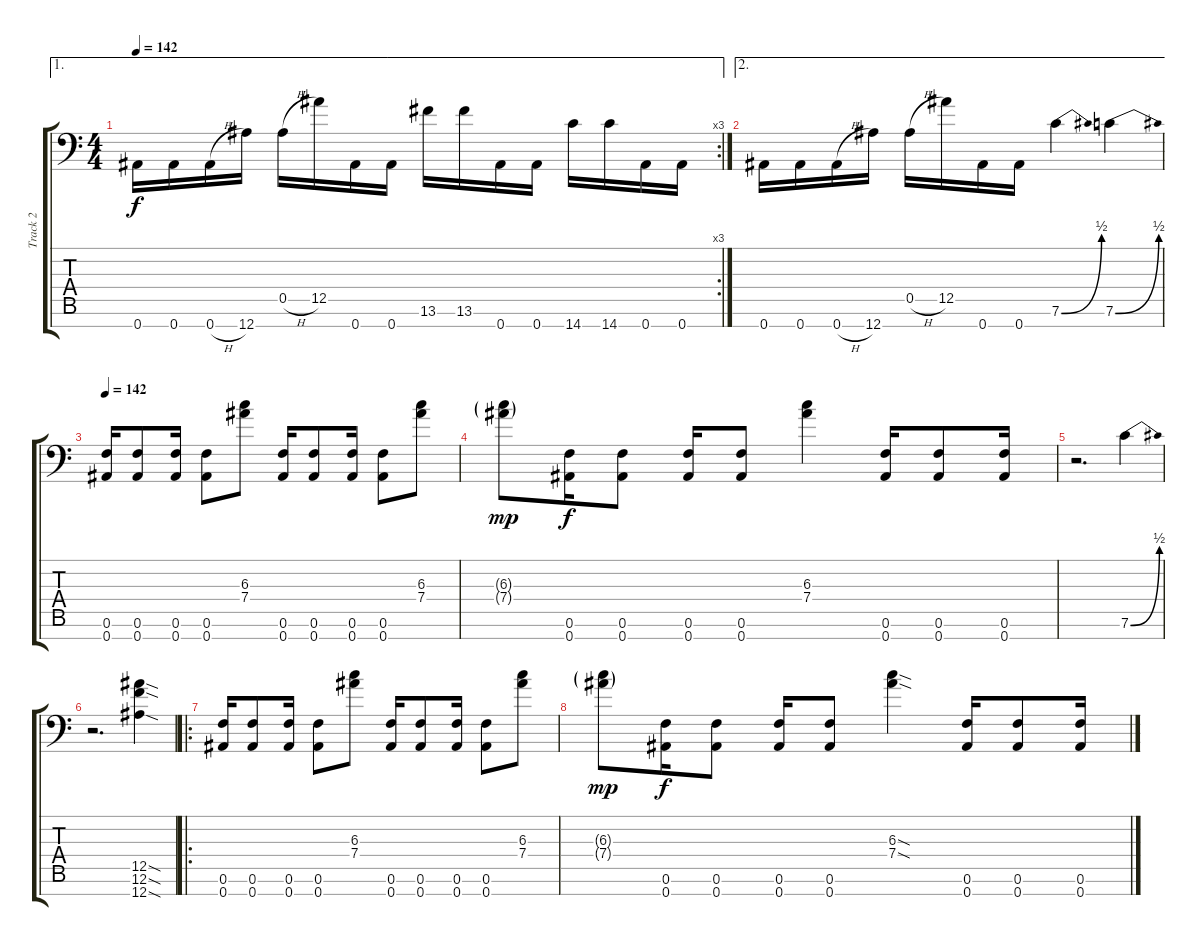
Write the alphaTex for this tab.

\track ("Track 2" "Track 2") {instrument distortionguitar}
\staff {score tabs}
\tuning (Eb4 Bb3 Gb3 Eb3 Bb2 F2 Bb1) {hide}
\ae 1
\rc 3
\ts (4 4)
\tempo 142
\clef f4
\ks c
0.7.16{dy f} 0.7.16 0.7{h}.16 12.7.16 0.5{h}.16 12.5.16 0.7.16 0.7.16 13.6.16 13.6.16 0.7.16 0.7.16 14.7.16 14.7.16 0.7.16 0.7.16 |
\ae 2
0.7.16 0.7.16 0.7{h}.16 12.7.16 0.5{h}.16 12.5.16 0.7.16 0.7.16 7.6{be (bend 0 0 60 2)}.4 7.6{be (bend 0 0 60 2)}.4 |
\tempo 142
(0.6 0.7).16 (0.6 0.7).8 (0.6 0.7).16 (0.6 0.7).8 (6.3 7.4).8 (0.6 0.7).16 (0.6 0.7).8 (0.6 0.7).16 (0.6 0.7).8 (6.3 7.4).8 |
(6.3{g} 7.4{g}).8{dy mp} (0.6 0.7).16{dy f} (0.6 0.7).8 (0.6 0.7).16 (0.6 0.7).8 (6.3 7.4).4 (0.6 0.7).16 (0.6 0.7).8 (0.6 0.7).16 |
r.2{d} 7.6{be (bend 0 0 60 2)}.4 |
r.2{d} (12.5{sod} 12.6{sod} 12.7{sod}).4 |
\ro
(0.6 0.7).16 (0.6 0.7).8 (0.6 0.7).16 (0.6 0.7).8 (6.3 7.4).8 (0.6 0.7).16 (0.6 0.7).8 (0.6 0.7).16 (0.6 0.7).8 (6.3 7.4).8 |
(6.3{g} 7.4{g}).8{dy mp} (0.6 0.7).16{dy f} (0.6 0.7).8 (0.6 0.7).16 (0.6 0.7).8 (6.3{sod} 7.4{sod}).4 (0.6 0.7).16 (0.6 0.7).8 (0.6 0.7).16
